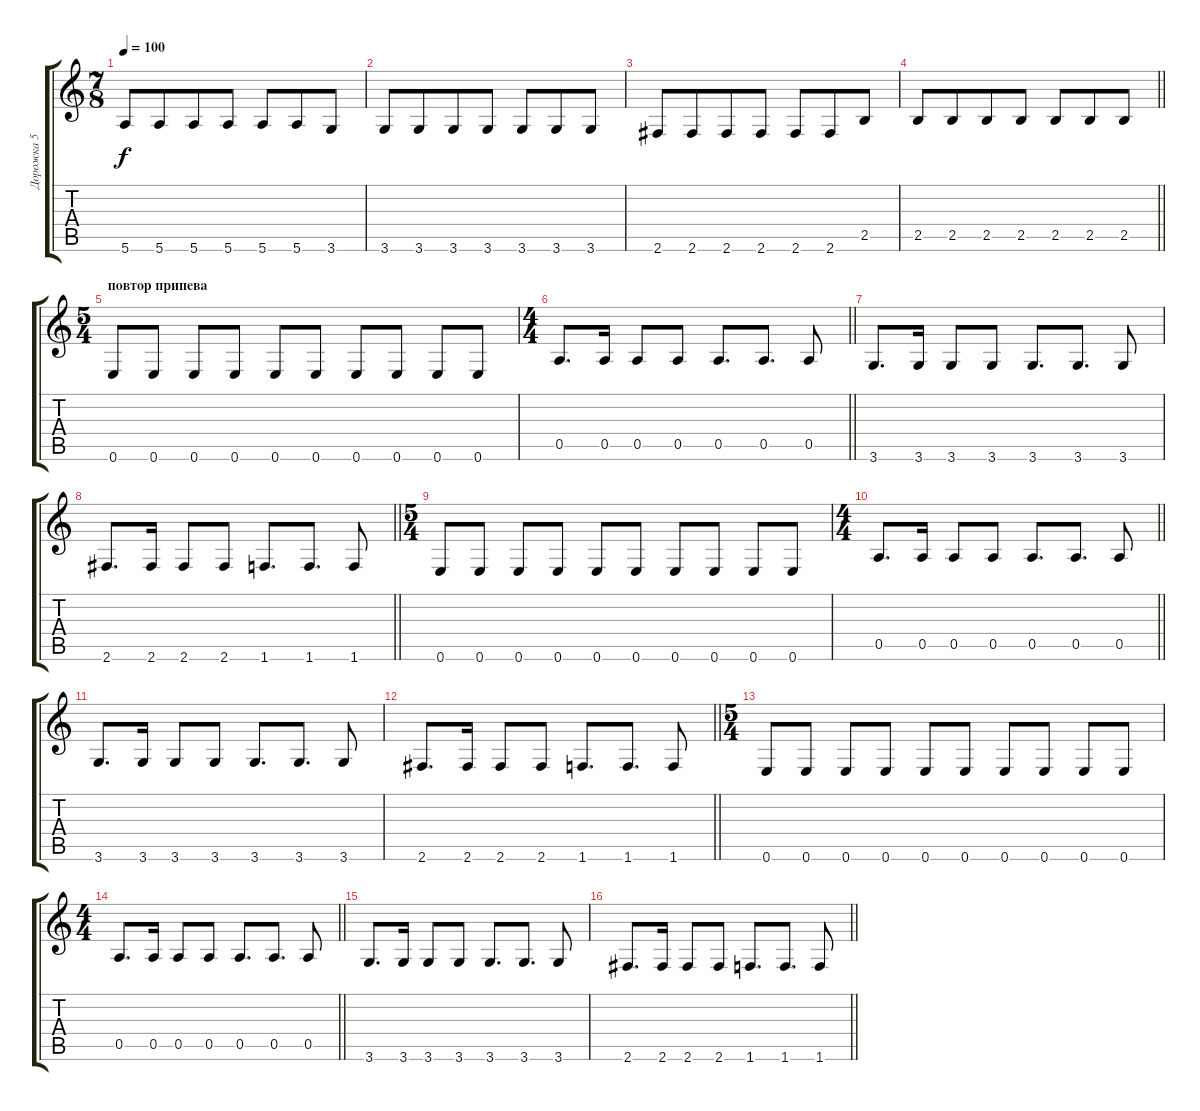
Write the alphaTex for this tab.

\track ("Дорожка 5" "Дорожка 5") {instrument electricbassfinger}
\staff {score tabs}
\tuning (E4 B3 G3 D3 A2 E2) {hide}
\ts (7 8)
\tempo 100
\clef g2
\ks c
5.6.8{dy f} 5.6.8 5.6.8 5.6.8 5.6.8 5.6.8 3.6.8 |
3.6.8 3.6.8 3.6.8 3.6.8 3.6.8 3.6.8 3.6.8 |
2.6.8 2.6.8 2.6.8 2.6.8 2.6.8 2.6.8 2.5.8 |
\barLineRight lightlight
2.5.8 2.5.8 2.5.8 2.5.8 2.5.8 2.5.8 2.5.8 |
\ts (5 4)
\section ("" "повтор припева")
0.6.8 0.6.8 0.6.8 0.6.8 0.6.8 0.6.8 0.6.8 0.6.8 0.6.8 0.6.8 |
\ts (4 4)
\barLineRight lightlight
0.5.8{d} 0.5.16 0.5.8 0.5.8 0.5.8{d} 0.5.8{d} 0.5.8 |
3.6.8{d} 3.6.16 3.6.8 3.6.8 3.6.8{d} 3.6.8{d} 3.6.8 |
\barLineRight lightlight
2.6.8{d} 2.6.16 2.6.8 2.6.8 1.6.8{d} 1.6.8{d} 1.6.8 |
\ts (5 4)
0.6.8 0.6.8 0.6.8 0.6.8 0.6.8 0.6.8 0.6.8 0.6.8 0.6.8 0.6.8 |
\ts (4 4)
\barLineRight lightlight
0.5.8{d} 0.5.16 0.5.8 0.5.8 0.5.8{d} 0.5.8{d} 0.5.8 |
3.6.8{d} 3.6.16 3.6.8 3.6.8 3.6.8{d} 3.6.8{d} 3.6.8 |
\barLineRight lightlight
2.6.8{d} 2.6.16 2.6.8 2.6.8 1.6.8{d} 1.6.8{d} 1.6.8 |
\ts (5 4)
0.6.8 0.6.8 0.6.8 0.6.8 0.6.8 0.6.8 0.6.8 0.6.8 0.6.8 0.6.8 |
\ts (4 4)
\barLineRight lightlight
0.5.8{d} 0.5.16 0.5.8 0.5.8 0.5.8{d} 0.5.8{d} 0.5.8 |
3.6.8{d} 3.6.16 3.6.8 3.6.8 3.6.8{d} 3.6.8{d} 3.6.8 |
\barLineRight lightlight
2.6.8{d} 2.6.16 2.6.8 2.6.8 1.6.8{d} 1.6.8{d} 1.6.8
